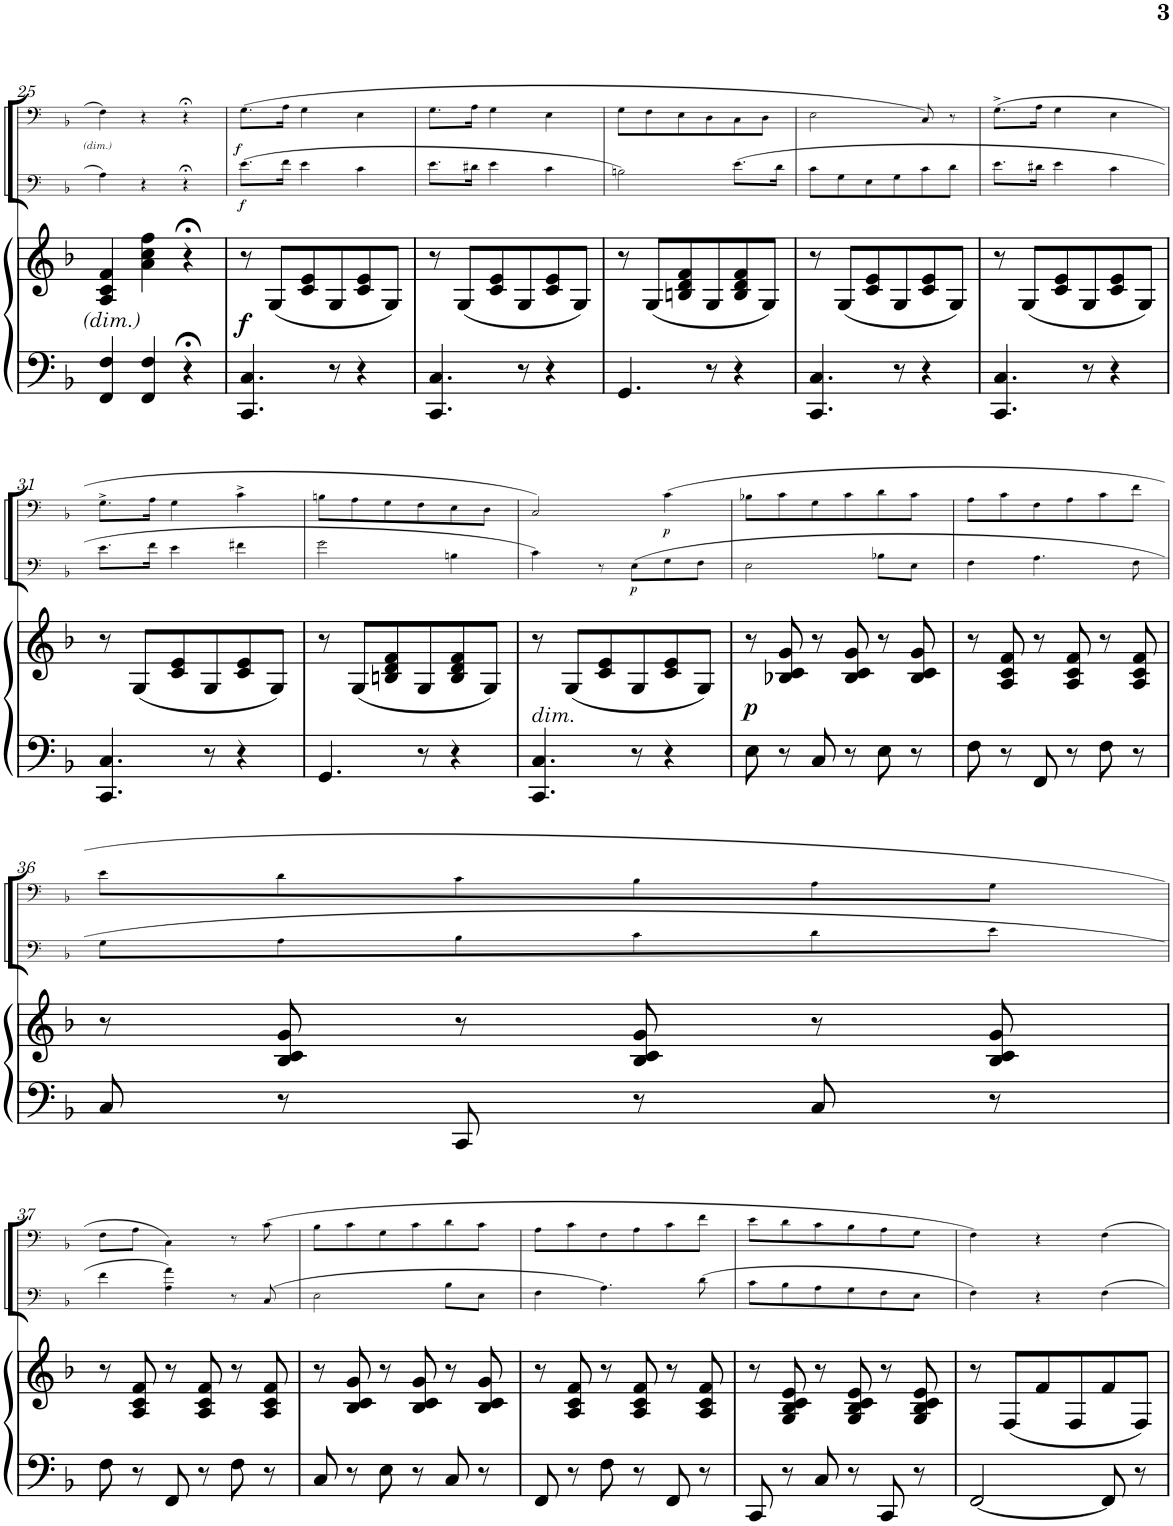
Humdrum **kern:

**kern	**kern	**dynam	**kern	**dynam	**kern	**dynam
*part3	*part3	*part3	*part2	*part2	*part1	*part1
*staff4	*staff3	*staff3/4	*staff2	*staff2	*staff1	*staff1
*I"Piano	*	*	*I"Trombone 2	*	*I"Trombone 1	*
*I'Pno	*	*	*I'Trb	*	*I'Trb	*
!!LO:PB:g=z
*clefF4	*clefG2	*	*clefF4	*	*clefF4	*
*k[b-]	*k[b-]	*	*k[b-]	*	*k[b-]	*
*M3/4	*M3/4	*	*M3/4	*	*M3/4	*
=25	=25	=25	=25	=25	=25	=25
4FF/ 4F/	4A/ 4c/ 4f/	.	4A\	.	4F\	.
4FF/ 4F/	4a\ 4cc\ 4ff\	.	4r	.	4r	.
4r;<	4r;<	.	4r;<	.	4r;<	.
=26	=26	=26	=26	=26	=26	=26
!	!	!LO:DY:b	!	!LO:DY:b	!	!LO:DY:b
4.CC/ 4.C/	8r	f	(8.e\L	f	(8.G\L	f
.	(8G/L	.	.	.	.	.
.	.	.	16f\Jk	.	16A\Jk	.
.	8c/ 8e/	.	4e\	.	4G\	.
8r	8G/	.	.	.	.	.
4r	8c/ 8e/	.	4c\	.	4E\	.
.	8G/J)	.	.	.	.	.
=27	=27	=27	=27	=27	=27	=27
4.CC/ 4.C/	8r	.	8.e\L	.	8.G\L	.
.	(8G/L	.	.	.	.	.
.	.	.	16d#X\Jk	.	16A\Jk	.
.	8c/ 8e/	.	4e\	.	4G\	.
8r	8G/	.	.	.	.	.
4r	8c/ 8e/	.	4c\	.	4E\	.
.	8G/J)	.	.	.	.	.
=28	=28	=28	=28	=28	=28	=28
4.GG/	8r	.	2Bn\)	.	8G\L	.
.	(8G/L	.	.	.	8F\	.
.	8Bn/ 8d/ 8f/	.	.	.	8E\	.
8r	8G/	.	.	.	8D\	.
4r	8B/ 8d/ 8f/	.	(8.e\L	.	8C\	.
.	8G/J)	.	.	.	8D\J	.
.	.	.	16d\Jk	.	.	.
=29	=29	=29	=29	=29	=29	=29
4.CC/ 4.C/	8r	.	8c\L	.	2E\	.
.	(8G/L	.	8G\	.	.	.
.	8c/ 8e/	.	8E\	.	.	.
8r	8G/	.	8G\	.	.	.
4r	8c/ 8e/	.	8c\	.	8C/)	.
.	8G/J)	.	8d\J	.	8r	.
=30	=30	=30	=30	=30	=30	=30
4.CC/ 4.C/	8r	.	8.e\L	.	(8.G^\L	.
.	(8G/L	.	.	.	.	.
.	.	.	16d#X\Jk	.	16A\Jk	.
.	8c/ 8e/	.	4e\	.	4G\	.
8r	8G/	.	.	.	.	.
4r	8c/ 8e/	.	4c\	.	4E\	.
.	8G/J)	.	.	.	.	.
!!LO:LB:g=z
=31	=31	=31	=31	=31	=31	=31
4.CC/ 4.C/	8r	.	8.e\L	.	8.G^\L	.
.	(8G/L	.	.	.	.	.
.	.	.	16f\Jk	.	16A\Jk	.
.	8c/ 8e/	.	4e\	.	4G\	.
8r	8G/	.	.	.	.	.
4r	8c/ 8e/	.	4f#X\	.	4c^\	.
.	8G/J)	.	.	.	.	.
=32	=32	=32	=32	=32	=32	=32
4.GG/	8r	.	2g\	.	8Bn\L	.
.	(8G/L	.	.	.	8A\	.
.	8Bn/ 8d/ 8f/	.	.	.	8G\	.
8r	8G/	.	.	.	8F\	.
4r	8B/ 8d/ 8f/	.	4Bn\	.	8E\	.
.	8G/J)	.	.	.	8D\J	.
=33	=33	=33	=33	=33	=33	=33
!	!LO:TX:b:i:t=dim.	!	!	!	!	!
4.CC/ 4.C/	8r	.	4c\)	.	2C/)	.
.	(8G/L	.	.	.	.	.
.	8c/ 8e/	.	8r	.	.	.
!	!	!	!	!LO:DY:b	!	!
8r	8G/	.	(8E\L	p	.	.
!	!	!	!	!	!	!LO:DY:b
4r	8c/ 8e/	.	8G\	.	(4c\	p
.	8G/J)	.	8F\J	.	.	.
=34	=34	=34	=34	=34	=34	=34
!	!	!LO:DY:b	!	!	!	!
8E\	8r	p	2E\	.	8B-X\L	.
8r	8B-X/ 8c/ 8g/	.	.	.	8c\	.
8C/	8r	.	.	.	8G\	.
8r	8B-/ 8c/ 8g/	.	.	.	8c\	.
8E\	8r	.	8B-X\L	.	8d\	.
8r	8B-/ 8c/ 8g/	.	8E\J	.	8c\J	.
=35	=35	=35	=35	=35	=35	=35
8F\	8r	.	4F\	.	8A\L	.
8r	8A/ 8c/ 8f/	.	.	.	8c\	.
8FF/	8r	.	4.A\	.	8F\	.
8r	8A/ 8c/ 8f/	.	.	.	8A\	.
8F\	8r	.	.	.	8c\	.
8r	8A/ 8c/ 8f/	.	8F\	.	8f\J	.
!!LO:LB:g=z
=36	=36	=36	=36	=36	=36	=36
8C/	8r	.	8G\L	.	8e\L	.
8r	8B-/ 8c/ 8g/	.	8A\	.	8d\	.
8CC/	8r	.	8B-\	.	8c\	.
8r	8B-/ 8c/ 8g/	.	8c\	.	8B-\	.
8C/	8r	.	8d\	.	8A\	.
8r	8B-/ 8c/ 8g/	.	8e\J	.	8G\J	.
!!LO:LB:g=z
=37	=37	=37	=37	=37	=37	=37
8F\	8r	.	4f\	.	8F\L	.
8r	8A/ 8c/ 8f/	.	.	.	8A\J	.
8FF/	8r	.	4A\ 4a\)	.	4C\)	.
8r	8A/ 8c/ 8f/	.	.	.	.	.
8F\	8r	.	8r	.	8r	.
8r	8A/ 8c/ 8f/	.	(8C/	.	(8c\	.
=38	=38	=38	=38	=38	=38	=38
8C/	8r	.	2E\	.	8B-\L	.
8r	8B-/ 8c/ 8g/	.	.	.	8c\	.
8E\	8r	.	.	.	8G\	.
8r	8B-/ 8c/ 8g/	.	.	.	8c\	.
8C/	8r	.	8B-\L	.	8d\	.
8r	8B-/ 8c/ 8g/	.	8E\J	.	8c\J	.
=39	=39	=39	=39	=39	=39	=39
8FF/	8r	.	4F\	.	8A\L	.
8r	8A/ 8c/ 8f/	.	.	.	8c\	.
8F\	8r	.	4.A\)	.	8F\	.
8r	8A/ 8c/ 8f/	.	.	.	8A\	.
8FF/	8r	.	.	.	8c\	.
8r	8A/ 8c/ 8f/	.	(8d\	.	8f\J	.
=40	=40	=40	=40	=40	=40	=40
8CC/	8r	.	8c\L	.	8e\L	.
8r	8G/ 8B-/ 8c/ 8e/	.	8B-\	.	8d\	.
8C/	8r	.	8A\	.	8c\	.
8r	8G/ 8B-/ 8c/ 8e/	.	8G\	.	8B-\	.
8CC/	8r	.	8F\	.	8A\	.
8r	8G/ 8B-/ 8c/ 8e/	.	8E\J	.	8G\J	.
=41	=41	=41	=41	=41	=41	=41
[2FF/	8r	.	4F\)	.	4F\)	.
.	(8F/L	.	.	.	.	.
.	8f/	.	4r	.	4r	.
.	8F/	.	.	.	.	.
8FF/]	8f/	.	4F\	.	4F\	.
8r	8F/J)	.	.	.	.	.
=	=	=	=	=	=	=
*-	*-	*-	*-	*-	*-	*-
